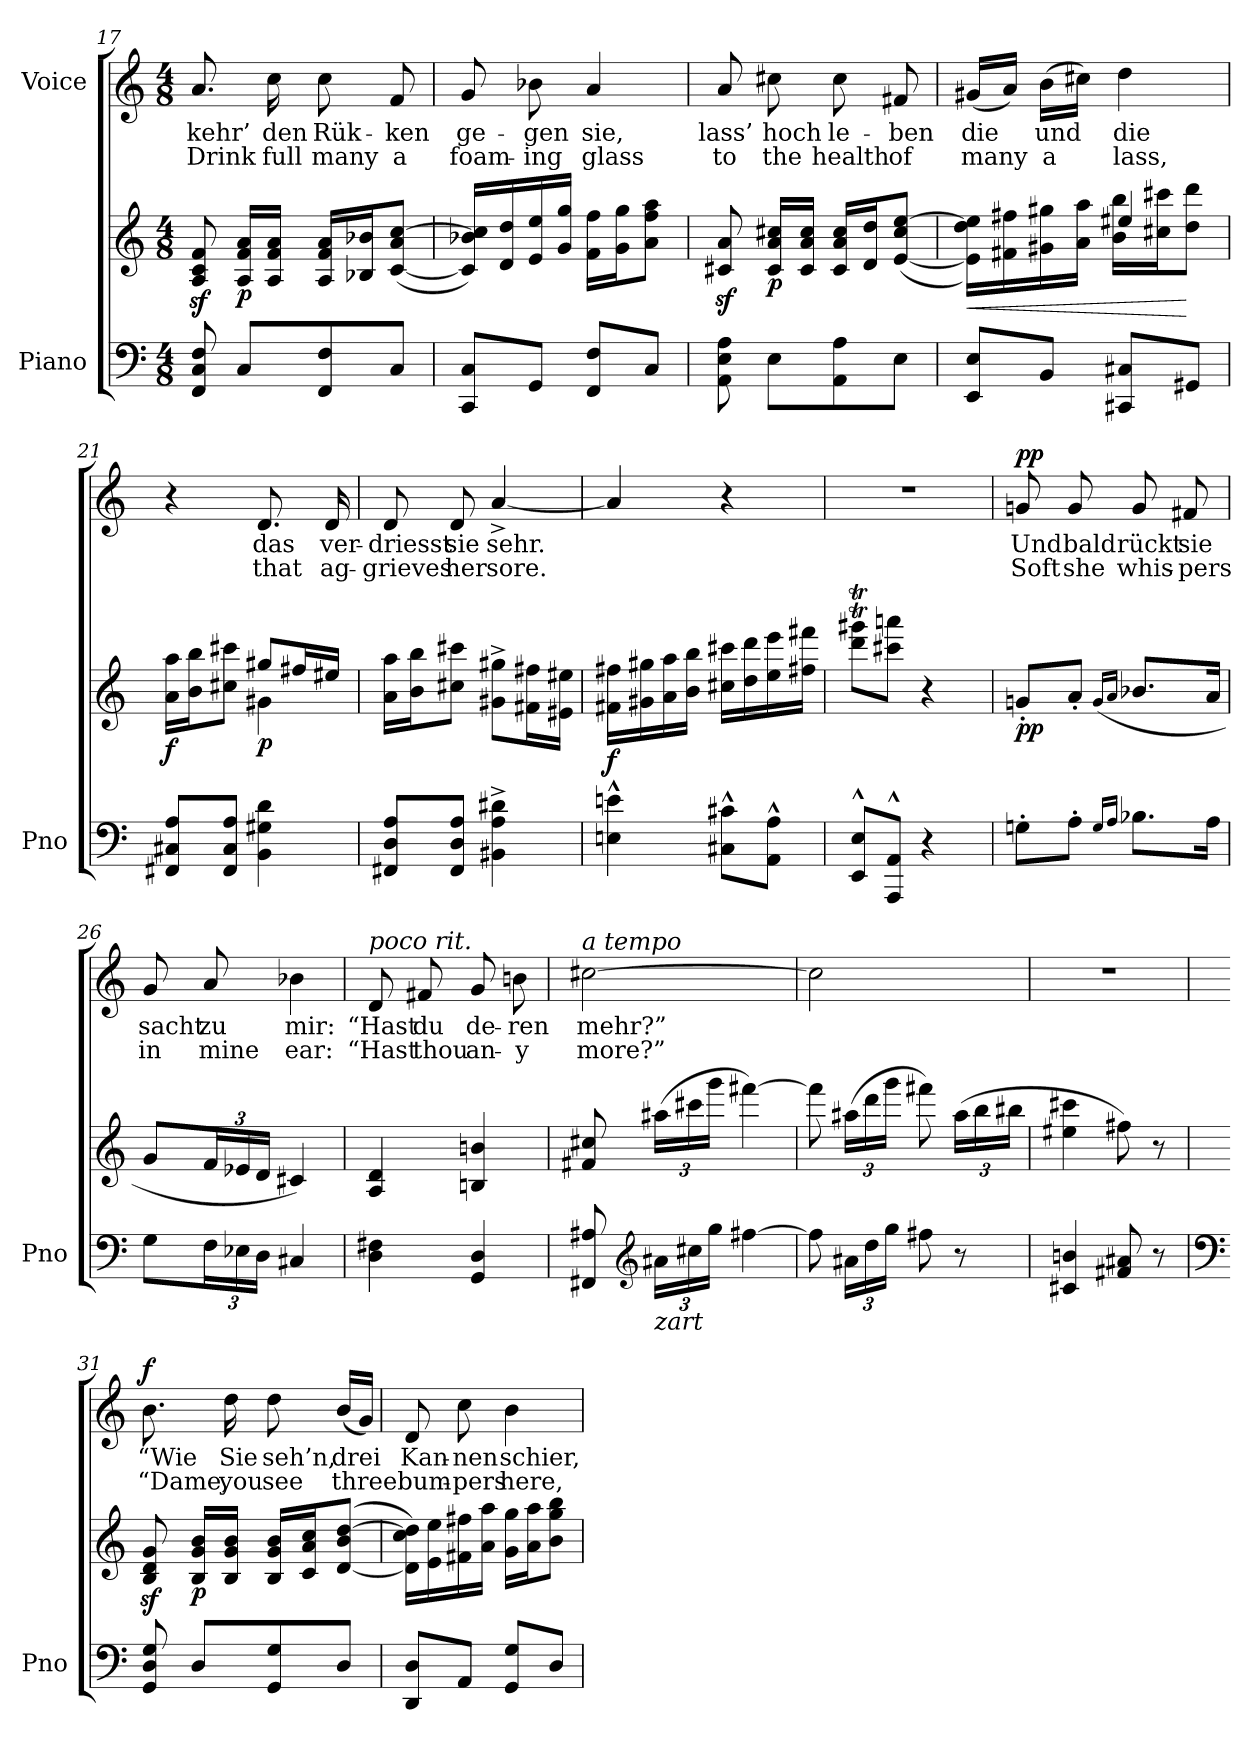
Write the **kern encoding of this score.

**kern	**kern	**dynam	**kern	**text	**text	**dynam
*part2	*part2	*part2	*part1	*part1	*part1	*part1
*staff3	*staff2	*staff2/3	*staff1	*staff1	*staff1	*staff1
*I"Piano	*	*	*I"Voice	*	*	*
*I'Pno	*	*	*	*	*	*
*clefF4	*clefG2	*	*clefG2	*	*	*
*k[]	*k[]	*	*k[]	*	*	*
*M4/8	*M4/8	*	*M4/8	*	*	*
=17	=17	=17	=17	=17	=17	=17
!	!	!	!	!LO:LY:b	!LO:LY:b	!
8FF/ 8C/ 8F/	8A/z< 8c/z< 8f/z<	.	8.a/	kehr’	Drink	.
!	!	!LO:DY:b	!	!	!	!
8C/L	16A/ 16f/ 16a/LL	p	.	.	.	.
!	!	!	!	!LO:LY:b	!LO:LY:b	!
.	16A/ 16f/ 16a/JJ	.	16cc\	den	full	.
!	!	!	!	!LO:LY:b	!LO:LY:b	!
8FF/ 8F/	16A/ 16f/ 16a/LL	.	8cc\	Rük-	many	.
.	16B-X/ 16b-X/J	.	.	.	.	.
!	!	!	!	!LO:LY:b	!LO:LY:b	!
8C/J	([8c/ 8a/ [<8cc/J	.	8f/	-ken	a	.
!!LO:LB:g=z
=18	=18	=18	=18	=18	=18	=18
!	!	!	!	!LO:LY:b	!LO:LY:b	!
8CC/ 8C/L	16c/] 16b-X/ 16cc/]LL)	.	8g/	ge-	foam-	.
.	16d/ 16dd/	.	.	.	.	.
!	!	!	!	!LO:LY:b	!LO:LY:b	!
8GG/J	16e/ 16ee/	.	8b-X\	-gen	-ing	.
.	16g/ 16gg/JJ	.	.	.	.	.
!	!	!	!	!LO:LY:b	!LO:LY:b	!
8FF/ 8F/L	16f\ 16ff\LL	.	4a/	sie,	glass	.
.	16g\ 16gg\J	.	.	.	.	.
8C/J	8a\ 8ff\ 8aa\J	.	.	.	.	.
=19	=19	=19	=19	=19	=19	=19
!	!	!	!	!LO:LY:b	!LO:LY:b	!
8AA\ 8E\ 8A\	8c#X/z< 8a/z<	.	8a/	lass’	to	.
!	!	!LO:DY:b	!	!LO:LY:b	!LO:LY:b	!
8E\L	16c#/ 16a/ 16cc#X/LL	p	8cc#X\	hoch	the	.
.	16c#/ 16a/ 16cc#/JJ	.	.	.	.	.
!	!	!	!	!LO:LY:b	!LO:LY:b	!
8AA\ 8A\	16c#/ 16a/ 16cc#/LL	.	8cc#\	le-	health	.
.	16d/ 16dd/J	.	.	.	.	.
!	!	!	!	!LO:LY:b	!LO:LY:b	!
8E\J	([<8e/ 8cc#/ [<8ee/J	.	8f#X/	-ben	of	.
=20	=20	=20	=20	=20	=20	=20
!	!	!LO:HP:b	!	!LO:LY:b	!LO:LY:b	!
*	*^	*	*	*	*	*
8EE/ 8E/L	4ryy	16e\] 16dd\ 16ee\]LL)	<	(16g#X/LL	die	many	.
.	.	16f#X\ 16ff#X\	.	16a/JJ)	.	.	.
!	!	!	!	!	!LO:LY:b	!LO:LY:b	!
8BB/J	.	16g#X\ 16gg#X\	.	(16b\LL	und	a	.
.	.	16a\ 16aa\JJ	.	16cc#X\JJ)	.	.	.
!	!	!	!	!	!LO:LY:b	!LO:LY:b	!
8CC#X/ 8C#X/L	4ee#X/	16b\ 16bb\LL	.	4dd\	die	lass,	.
.	.	16cc#X\ 16ccc#X\J	.	.	.	.	.
8GG#X/J	.	8dd\ 8ddd\J	[	.	.	.	.
=21	=21	=21	=21	=21	=21	=21	=21
!	!	!	!LO:DY:b	!	!	!	!
8FF#X/ 8C#X/ 8A/L	4ryy	16a\ 16aa\LL	f	4r	.	.	.
.	.	16b\ 16bb\J	.	.	.	.	.
8FF#/ 8C#/ 8A/J	.	8cc#X\ 8ccc#X\J	.	.	.	.	.
!	!	!	!LO:DY:b	!	!LO:LY:b	!LO:LY:b	!
4BB\ 4G#X\ 4d\	8gg#X/L	4g#X\	p	8.d/	das	that	.
.	16ff#X/L	.	.	.	.	.	.
!	!	!	!	!	!LO:LY:b	!LO:LY:b	!
.	16ee#X/JJ	.	.	16d/	ver-	ag-	.
*	*v	*v	*	*	*	*	*
!!LO:LB:g=z
=22	=22	=22	=22	=22	=22	=22
!	!	!	!	!LO:LY:b	!LO:LY:b	!
8FF#X/ 8D/ 8A/L	16a\ 16aa\LL	.	8d/	-driesst	-grieves	.
.	16b\ 16bb\J	.	.	.	.	.
!	!	!	!	!LO:LY:b	!LO:LY:b	!
8FF#/ 8D/ 8A/J	8cc#X\ 8ccc#X\J	.	8d/	sie	her	.
!	!	!	!	!LO:LY:b	!LO:LY:b	!
4BB#X\^ 4A\^ 4d#X\^	8g#X\^ 8gg#X\^L	.	[4a^/	sehr.	sore.	.
.	16f#X\ 16ff#X\L	.	.	.	.	.
.	16e#X\ 16ee#X\JJ	.	.	.	.	.
=23	=23	=23	=23	=23	=23	=23
!	!	!LO:DY:b	!	!	!	!
4En\^^ 4en\^^	16f#X\ 16ff#X\LL	f	4a/]	.	.	.
.	16g#X\ 16gg#X\	.	.	.	.	.
.	16a\ 16aa\	.	.	.	.	.
.	16b\ 16bb\JJ	.	.	.	.	.
8C#X\^^ 8c#X\^^L	16cc#X\ 16ccc#X\LL	.	4r	.	.	.
.	16dd\ 16ddd\	.	.	.	.	.
8AA\^^ 8A\^^J	16ee\ 16eee\	.	.	.	.	.
.	16ff#X\ 16fff#X\JJ	.	.	.	.	.
=24	=24	=24	=24	=24	=24	=24
8EE/^^ 8E/^^L	8ddd\T 8ggg#X\TL	.	2r	.	.	.
8AAA/^^ 8AA/^^J	8ccc#X\ 8aaa\J	.	.	.	.	.
4r	4r	.	.	.	.	.
=25	=25	=25	=25	=25	=25	=25
!	!	!LO:DY:b	!	!LO:LY:b	!LO:LY:b	!LO:DY:a
8Gn'\L	8gn'/L	pp	8gn/	Und	Soft	pp
!	!	!	!	!LO:LY:b	!LO:LY:b	!
8A'\J	8a'/J	.	8g/	bald	she	.
16qG/LL	(16qg/LL	.	.	.	.	.
16qA/JJ	16qa/JJ	.	.	.	.	.
!	!	!	!	!LO:LY:b	!LO:LY:b	!
8.B-X\L	8.b-X/L	.	8g/	rückt	whis-	.
!	!	!	!	!LO:LY:b	!LO:LY:b	!
.	.	.	8f#X/	sie	-pers	.
16A\Jk	16a/Jk	.	.	.	.	.
!!LO:LB:g=z
=26	=26	=26	=26	=26	=26	=26
!	!	!	!	!LO:LY:b	!LO:LY:b	!
8G\L	8g/L	.	8g/	sacht	in	.
*Xbrackettup	*Xbrackettup	*	*	*	*	*
!	!	!	!	!LO:LY:b	!LO:LY:b	!
24F\L	24f/L	.	8a/	zu	mine	.
24E-X\	24e-X/	.	.	.	.	.
24D\JJ	24d/JJ	.	.	.	.	.
!	!	!	!	!LO:LY:b	!LO:LY:b	!
4C#X/	4c#X/)	.	4b-X\	mir:	ear:	.
=27	=27	=27	=27	=27	=27	=27
!	!	!	!LO:TX:a:i:t=poco rit.	!	!	!
!	!	!	!	!LO:LY:b	!LO:LY:b	!
4D\ 4F#X\	4A/ 4d/	.	8d/	“Hast	“Hast	.
!	!	!	!	!LO:LY:b	!LO:LY:b	!
.	.	.	8f#X/	du	thou	.
!	!	!	!	!LO:LY:b	!LO:LY:b	!
4GG/ 4D/	4Bn/ 4bn/	.	8g/	de-	an-	.
!	!	!	!	!LO:LY:b	!LO:LY:b	!
.	.	.	8bn\	-ren	-y	.
=28	=28	=28	=28	=28	=28	=28
!	!	!	!LO:TX:a:i:t=a tempo	!	!	!
!	!	!	!	!LO:LY:b	!LO:LY:b	!
8FF#X/ 8A#X/	8f#X/ 8cc#X/	.	[2cc#X\	mehr?”	more?”	.
*clefG2	*	*	*	*	*	*
!LO:TX:b:i:t=zart	!	!	!	!	!	!
24a#X\LL	(24aa#X\LL	.	.	.	.	.
24cc#X\	24ccc#X\	.	.	.	.	.
24gg\JJ	24ggg\JJ	.	.	.	.	.
[4ff#X\	[4fff#X\)	.	.	.	.	.
=29	=29	=29	=29	=29	=29	=29
8ff#\]	8fff#\]	.	2cc#\]	.	.	.
24a#X\LL	(24aa#X\LL	.	.	.	.	.
24dd\	24ddd\	.	.	.	.	.
24gg\JJ	24ggg\JJ	.	.	.	.	.
8ff#X\	8fff#X\)	.	.	.	.	.
8r	(24aa#\LL	.	.	.	.	.
.	24bb\	.	.	.	.	.
.	24bb#X\JJ	.	.	.	.	.
=30	=30	=30	=30	=30	=30	=30
4c#X/ 4bn/	4ee#X\ 4ccc#X\	.	2r	.	.	.
8f#X/ 8a#X/	8ff#X\)	.	.	.	.	.
8r	8r	.	.	.	.	.
!!LO:PB:g=z
=31	=31	=31	=31	=31	=31	=31
*clefF4	*	*	*	*	*	*
!	!	!	!	!LO:LY:b	!LO:LY:b	!LO:DY:a
8GG/ 8D/ 8G/	8B/z< 8d/z< 8g/z<	.	8.b\	“Wie	“Dame,	f
!	!	!LO:DY:b	!	!	!	!
8D/L	16B/ 16g/ 16b/LL	p	.	.	.	.
!	!	!	!	!LO:LY:b	!LO:LY:b	!
.	16B/ 16g/ 16b/JJ	.	16dd\	Sie	you	.
!	!	!	!	!LO:LY:b	!LO:LY:b	!
8GG/ 8G/	16B/ 16g/ 16b/LL	.	8dd\	seh’n,	see	.
.	16c/ 16a/ 16cc/J	.	.	.	.	.
!	!	!	!	!LO:LY:b	!LO:LY:b	!
8D/J	(<[8d/ 8b/ [8dd/J	.	(16b/LL	drei	three	.
.	.	.	16g/JJ)	.	.	.
=32	=32	=32	=32	=32	=32	=32
!	!	!	!	!LO:LY:b	!LO:LY:b	!
8DD/ 8D/L	16d\] 16cc\ 16dd\]LL)	.	8d/	Kan-	bum-	.
.	16e\ 16ee\	.	.	.	.	.
!	!	!	!	!LO:LY:b	!LO:LY:b	!
8AA/J	16f#X\ 16ff#X\	.	8cc\	-nen	-pers	.
.	16a\ 16aa\JJ	.	.	.	.	.
!	!	!	!	!LO:LY:b	!LO:LY:b	!
8GG/ 8G/L	16g\ 16gg\LL	.	4b\	schier,	here,	.
.	16a\ 16aa\J	.	.	.	.	.
8D/J	8b\ 8gg\ 8bb\J	.	.	.	.	.
=	=	=	=	=	=	=
*-	*-	*-	*-	*-	*-	*-
